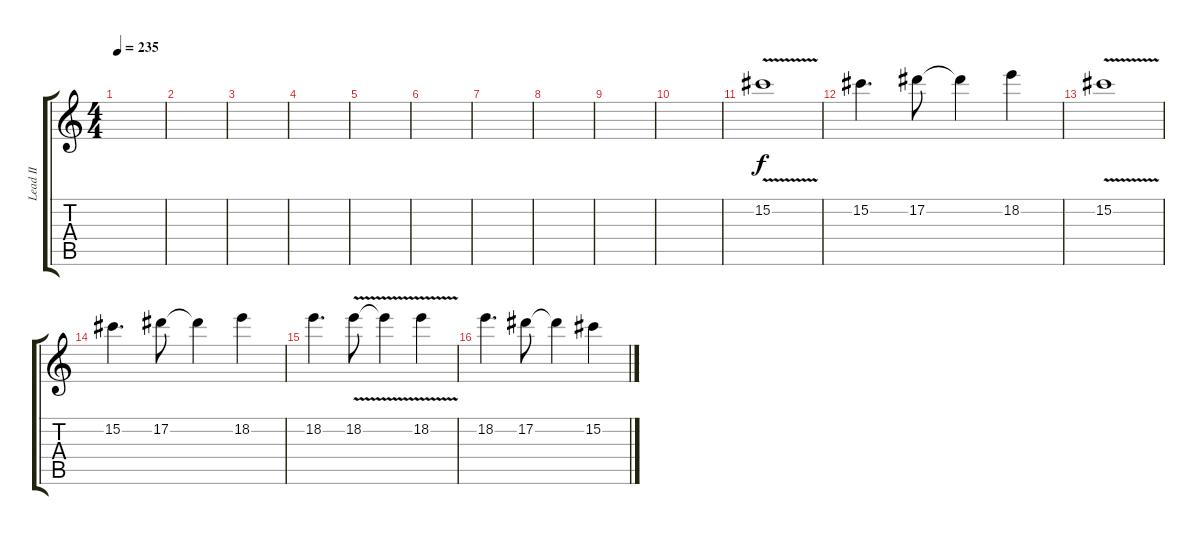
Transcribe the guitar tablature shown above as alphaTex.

\track ("Lead II" "Lead II") {instrument overdrivenguitar}
\staff {score tabs}
\tuning (Eb4 Bb3 Gb3 Db3 Ab2 Eb2) {hide}
\ts (4 4)
\tempo 235
\clef g2
\ks aminor
|
|
|
|
|
|
|
|
|
|
15.2{v}.1{volume 16} |
15.2.4{d} 17.2.8 17.2{t}.4 18.2.4 |
15.2{v}.1 |
15.2.4{d} 17.2.8 17.2{t}.4 18.2.4 |
18.2.4{d} 18.2{v}.8 18.2{t}.4 18.2{v}.4 |
18.2.4{d} 17.2.8 17.2{t}.4 15.2.4
